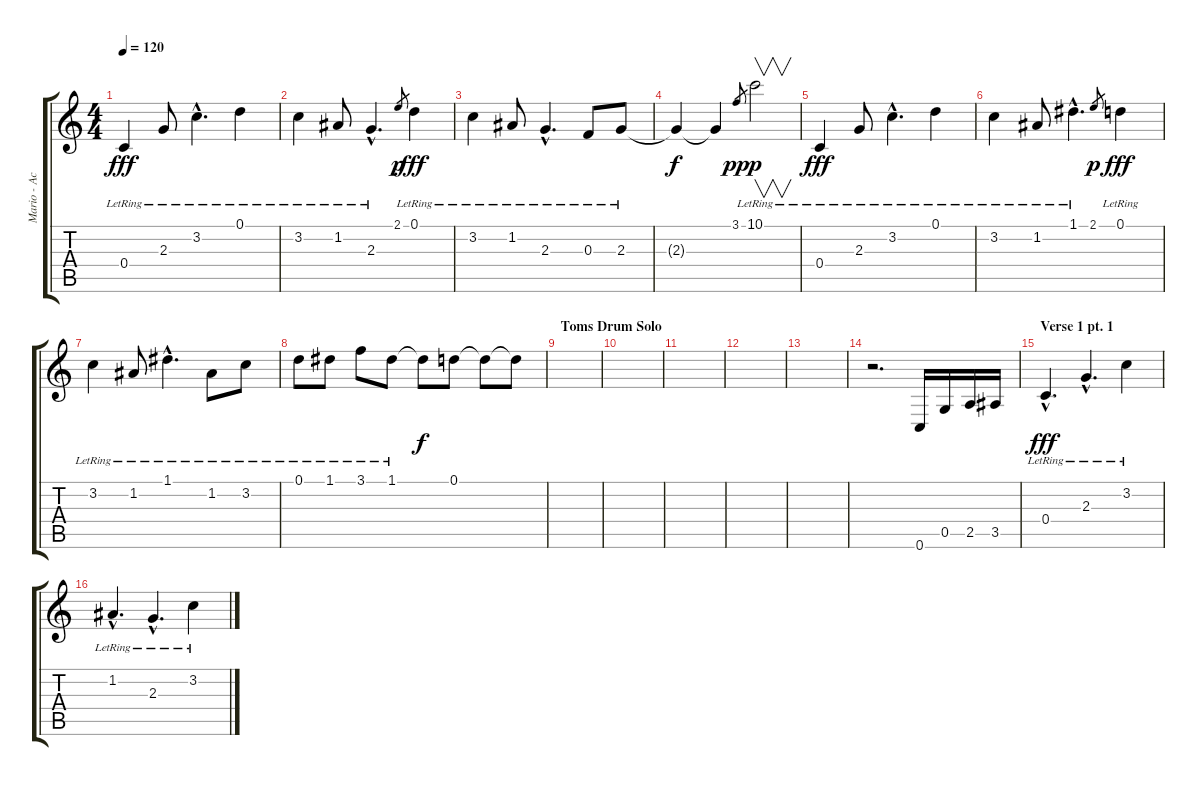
\track ("Mario - Ac." "Mario - Ac") {instrument acousticguitarsteel}
\staff {score tabs}
\tuning (D4 A3 F3 C3 G2 C2) {hide}
\ts (4 4)
\tempo 120
\clef g2
\ks c
0.4{lr}.4{dy fff} 2.3{lr}.8 3.2{hac lr}.4{d} 0.1{lr}.4 |
3.2{lr}.4 1.2{lr}.8 2.3{hac lr}.4{d} 2.1.8{gr dy p} 0.1{lr}.4{dy fff} |
3.2{lr}.4 1.2{lr}.8 2.3{hac lr}.4{d} 0.3{lr}.8 2.3{lr}.8 |
2.3{t}.4{dy f} 2.3{t}.4 3.1.8{gr dy pp} 10.1{lr}.2{v dy p} |
0.4{lr}.4{dy fff} 2.3{lr}.8 3.2{hac lr}.4{d} 0.1{lr}.4 |
3.2{lr}.4 1.2{lr}.8 1.1{hac lr}.4{d} 2.1.8{gr dy p} 0.1{lr}.4{dy fff} |
3.2{lr}.4 1.2{lr}.8 1.1{hac lr}.4{d} 1.2{lr}.8 3.2{lr}.8 |
0.1{lr}.8 1.1{lr}.8 3.1{lr}.8 1.1{lr}.8 1.1{t}.8{dy f} 0.1.8 0.1{t}.8 0.1{t}.8 |
\section ("" "Toms Drum Solo")
|
|
|
|
|
r.2{d} 0.6.16 0.5.16 2.5.16 3.5.16 |
\section ("" "Verse 1 pt. 1")
0.4{hac lr}.4{d dy fff} 2.3{hac lr}.4{d} 3.2{lr}.4 |
1.2{hac lr}.4{d} 2.3{hac lr}.4{d} 3.2{lr}.4
